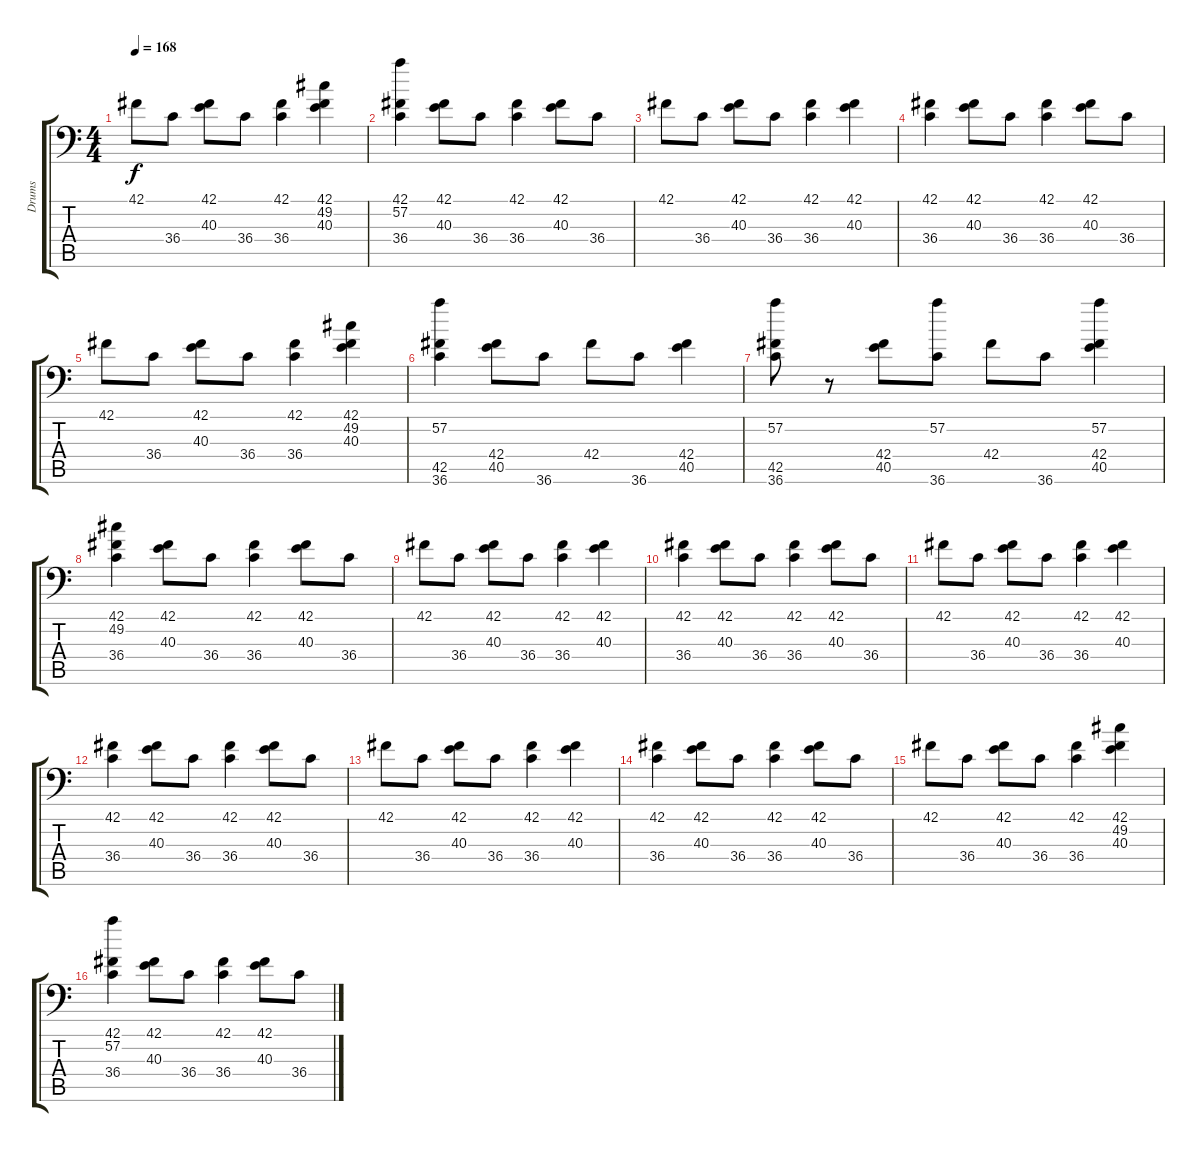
\track ("Drums" "Drums") {instrument acousticgrandpiano}
\staff {score tabs}
\tuning (C-1 C-1 C-1 C-1 C-1 C-1) {hide}
\ts (4 4)
\tempo 168
\clef f4
\ks c
42.1.8{dy f} 36.4.8 (42.1 40.3).8 36.4.8 (42.1 36.4).4 (42.1 49.2 40.3).4 |
(42.1 57.2 36.4).4 (42.1 40.3).8 36.4.8 (42.1 36.4).4 (42.1 40.3).8 36.4.8 |
42.1.8 36.4.8 (42.1 40.3).8 36.4.8 (42.1 36.4).4 (42.1 40.3).4 |
(42.1 36.4).4 (42.1 40.3).8 36.4.8 (42.1 36.4).4 (42.1 40.3).8 36.4.8 |
42.1.8 36.4.8 (42.1 40.3).8 36.4.8 (42.1 36.4).4 (42.1 49.2 40.3).4 |
(57.2 42.5 36.6).4 (42.4 40.5).8 36.6.8 42.4.8 36.6.8 (42.4 40.5).4 |
(57.2 42.5 36.6).8 r.8 (42.4 40.5).8 (57.2 36.6).8 42.4.8 36.6.8 (57.2 42.4 40.5).4 |
(42.1 49.2 36.4).4 (42.1 40.3).8 36.4.8 (42.1 36.4).4 (42.1 40.3).8 36.4.8 |
42.1.8 36.4.8 (42.1 40.3).8 36.4.8 (42.1 36.4).4 (42.1 40.3).4 |
(42.1 36.4).4 (42.1 40.3).8 36.4.8 (42.1 36.4).4 (42.1 40.3).8 36.4.8 |
42.1.8 36.4.8 (42.1 40.3).8 36.4.8 (42.1 36.4).4 (42.1 40.3).4 |
(42.1 36.4).4 (42.1 40.3).8 36.4.8 (42.1 36.4).4 (42.1 40.3).8 36.4.8 |
42.1.8 36.4.8 (42.1 40.3).8 36.4.8 (42.1 36.4).4 (42.1 40.3).4 |
(42.1 36.4).4 (42.1 40.3).8 36.4.8 (42.1 36.4).4 (42.1 40.3).8 36.4.8 |
42.1.8 36.4.8 (42.1 40.3).8 36.4.8 (42.1 36.4).4 (42.1 49.2 40.3).4 |
(42.1 57.2 36.4).4 (42.1 40.3).8 36.4.8 (42.1 36.4).4 (42.1 40.3).8 36.4.8
